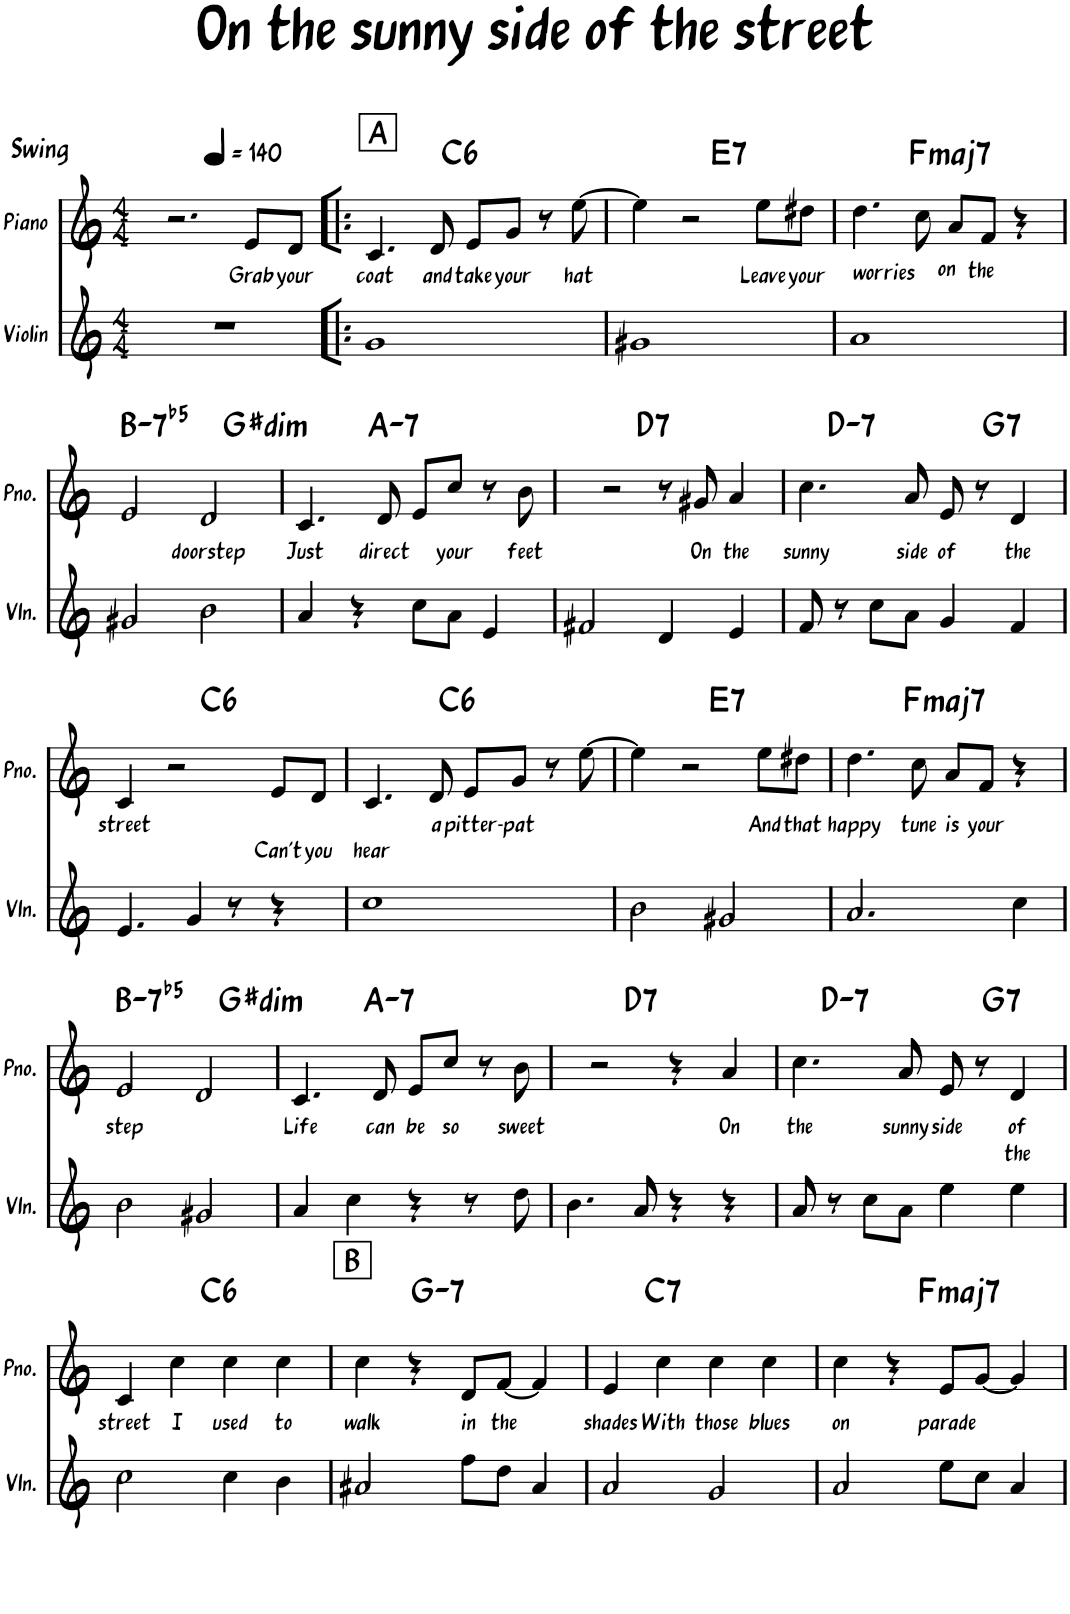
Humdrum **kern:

**kern	**kern	**text	**text	**harte
*part2	*part1	*part1	*part1	*part1
*staff2	*staff1	*staff1	*staff1	*
*I"Violin	*I"Piano	*	*	*
*I'Vln.	*I'Pno.	*	*	*
*clefG2	*clefG2	*	*	*
*k[]	*k[]	*	*	*
*M4/4	*M4/4	*	*	*
=1	=1	=1	=1	=1
!	!LO:TX:a:B:t=Swing	!	!	!
1r	2.r	.	.	.
*	*MM140	*	*	*
!	!	!LO:LY:b	!	!
.	8e/L	Grab	.	.
!	!	!LO:LY:b	!	!
.	8d/J	your	.	.
!!LO:REH:place=s1:a:B:rj:fs=14:t=A
=2!|:	=2!|:	=2!|:	=2!|:	=2!|:
!	!	!LO:LY:b	!	!LO:H:kt=6
1g	4.c/	coat	.	C:maj6
!	!	!LO:LY:b	!	!
.	8d/	and	.	.
!	!	!LO:LY:b	!	!
.	8e/L	take	.	.
!	!	!LO:LY:b	!	!
.	8g/J	your	.	.
.	8r	.	.	.
!	!	!LO:LY:b	!	!
.	[8ee\	hat	.	.
=3	=3	=3	=3	=3
!	!	!	!	!LO:H:kt=7
1g#X	4ee\]	.	.	E:7
.	2r	.	.	.
!	!	!LO:LY:b	!	!
.	8ee\L	Leave	.	.
!	!	!LO:LY:b	!	!
.	8dd#X\J	your	.	.
=4	=4	=4	=4	=4
!	!	!LO:LY:b	!	!LO:H:kt=maj7
1a	4.dd\	worries	.	F:maj7
!	!	!LO:LY:b	!	!
.	8cc\	on	.	.
!	!	!LO:LY:b	!	!
.	8a/L	the	.	.
.	8f/J	.	.	.
.	4r	.	.	.
!!LO:LB:g=z
=5	=5	=5	=5	=5
!	!	!	!	!LO:H:kt=-7b5
2g#X/	2e/	.	.	B:hdim7
!	!	!LO:LY:b	!	!LO:H:kt=dim
2b\	2d/	doorstep	.	G#:dim
=6	=6	=6	=6	=6
!	!	!LO:LY:b	!	!LO:H:kt=7
4a/	4.c/	Just	.	A:min7
4r	.	.	.	.
!	!	!LO:LY:b	!	!
.	8d/	direct	.	.
8cc\L	8e/L	.	.	.
!	!	!LO:LY:b	!	!
8a\J	8cc/J	your	.	.
4e/	8r	.	.	.
!	!	!LO:LY:b	!	!
.	8b\	feet	.	.
=7	=7	=7	=7	=7
!	!	!	!	!LO:H:kt=7
2f#X/	2r	.	.	D:7
4d/	8r	.	.	.
!	!	!LO:LY:b	!	!
.	8g#X/	On	.	.
!	!	!LO:LY:b	!	!
4e/	4a/	the	.	.
=8	=8	=8	=8	=8
!	!	!LO:LY:b	!	!LO:H:kt=7
8f/	4.cc\	sunny	.	D:min7
8r	.	.	.	.
8cc\L	.	.	.	.
!	!	!LO:LY:b	!	!
8a\J	8a/	side	.	.
!	!	!LO:LY:b	!	!LO:H:kt=7
4g/	8e/	of	.	G:7
.	8r	.	.	.
!	!	!LO:LY:b	!	!
4f/	4d/	the	.	.
!!LO:LB:g=z
=9	=9	=9	=9	=9
!	!	!LO:LY:b	!	!LO:H:kt=6
4.e/	4c/	street	.	C:maj6
.	2r	.	.	.
4g/	.	.	.	.
8r	.	.	.	.
!	!	!	!LO:LY:b	!
4r	8e/L	.	Can't	.
!	!	!	!LO:LY:b	!
.	8d/J	.	you	.
=10	=10	=10	=10	=10
!	!	!	!LO:LY:b	!LO:H:kt=6
1cc	4.c/	.	hear	C:maj6
!	!	!LO:LY:b	!	!
.	8d/	a	.	.
!	!	!LO:LY:b	!	!
.	8e/L	pitter-	.	.
!	!	!LO:LY:b	!	!
.	8g/J	-pat	.	.
.	8r	.	.	.
.	[8ee\	.	.	.
=11	=11	=11	=11	=11
!	!	!	!	!LO:H:kt=7
2b\	4ee\]	.	.	E:7
.	2r	.	.	.
2g#X/	.	.	.	.
!	!	!LO:LY:b	!	!
.	8ee\L	And	.	.
!	!	!LO:LY:b	!	!
.	8dd#X\J	that	.	.
=12	=12	=12	=12	=12
!	!	!LO:LY:b	!	!LO:H:kt=maj7
2.a/	4.dd\	happy	.	F:maj7
!	!	!LO:LY:b	!	!
.	8cc\	tune	.	.
!	!	!LO:LY:b	!	!
.	8a/L	is	.	.
!	!	!LO:LY:b	!	!
.	8f/J	your	.	.
4cc\	4r	.	.	.
!!LO:LB:g=z
=13	=13	=13	=13	=13
!	!	!LO:LY:b	!	!LO:H:kt=-7b5
2b\	2e/	step	.	B:hdim7
!	!	!	!	!LO:H:kt=dim
2g#X/	2d/	.	.	G#:dim
=14	=14	=14	=14	=14
!	!	!LO:LY:b	!	!LO:H:kt=7
4a/	4.c/	Life	.	A:min7
4cc\	.	.	.	.
!	!	!LO:LY:b	!	!
.	8d/	can	.	.
!	!	!LO:LY:b	!	!
4r	8e/L	be	.	.
!	!	!LO:LY:b	!	!
.	8cc/J	so	.	.
8r	8r	.	.	.
!	!	!LO:LY:b	!	!
8dd\	8b\	sweet	.	.
=15	=15	=15	=15	=15
!	!	!	!	!LO:H:kt=7
4.b\	2r	.	.	D:7
8a/	.	.	.	.
4r	4r	.	.	.
!	!	!LO:LY:b	!	!
4r	4a/	On	.	.
=16	=16	=16	=16	=16
!	!	!LO:LY:b	!	!LO:H:kt=7
8a/	4.cc\	the	.	D:min7
8r	.	.	.	.
8cc\L	.	.	.	.
!	!	!LO:LY:b	!	!
8a\J	8a/	sunny	.	.
!	!	!LO:LY:b	!	!LO:H:kt=7
4ee\	8e/	side	.	G:7
.	8r	.	.	.
!	!	!LO:LY:b	!LO:LY:b	!
4ee\	4d/	of	the	.
!!LO:LB:g=z
=17	=17	=17	=17	=17
!	!	!LO:LY:b	!	!LO:H:kt=6
2cc\	4c/	street	.	C:maj6
!	!	!LO:LY:b	!	!
.	4cc\	I	.	.
!	!	!LO:LY:b	!	!
4cc\	4cc\	used	.	.
!	!	!LO:LY:b	!	!
4b\	4cc\	to	.	.
!!LO:REH:place=s1:a:B:rj:fs=14:t=B
=18	=18	=18	=18	=18
!	!	!LO:LY:b	!	!LO:H:kt=7
2a#X/	4cc\	walk	.	G:min7
.	4r	.	.	.
!	!	!LO:LY:b	!	!
8ff\L	8d/L	in	.	.
!	!	!LO:LY:b	!	!
8dd\J	[8f/J	the	.	.
4a#/	4f/]	.	.	.
=19	=19	=19	=19	=19
!	!	!LO:LY:b	!	!LO:H:kt=7
2a/	4e/	shades	.	C:7
!	!	!LO:LY:b	!	!
.	4cc\	With	.	.
!	!	!LO:LY:b	!	!
2g/	4cc\	those	.	.
!	!	!LO:LY:b	!	!
.	4cc\	blues	.	.
=20	=20	=20	=20	=20
!	!	!LO:LY:b	!	!LO:H:kt=maj7
2a/	4cc\	on	.	F:maj7
.	4r	.	.	.
!	!	!LO:LY:b	!	!
8ee\L	8e/L	parade	.	.
8cc\J	[8g/J	.	.	.
4a/	4g/]	.	.	.
=	=	=	=	=
*-	*-	*-	*-	*-
